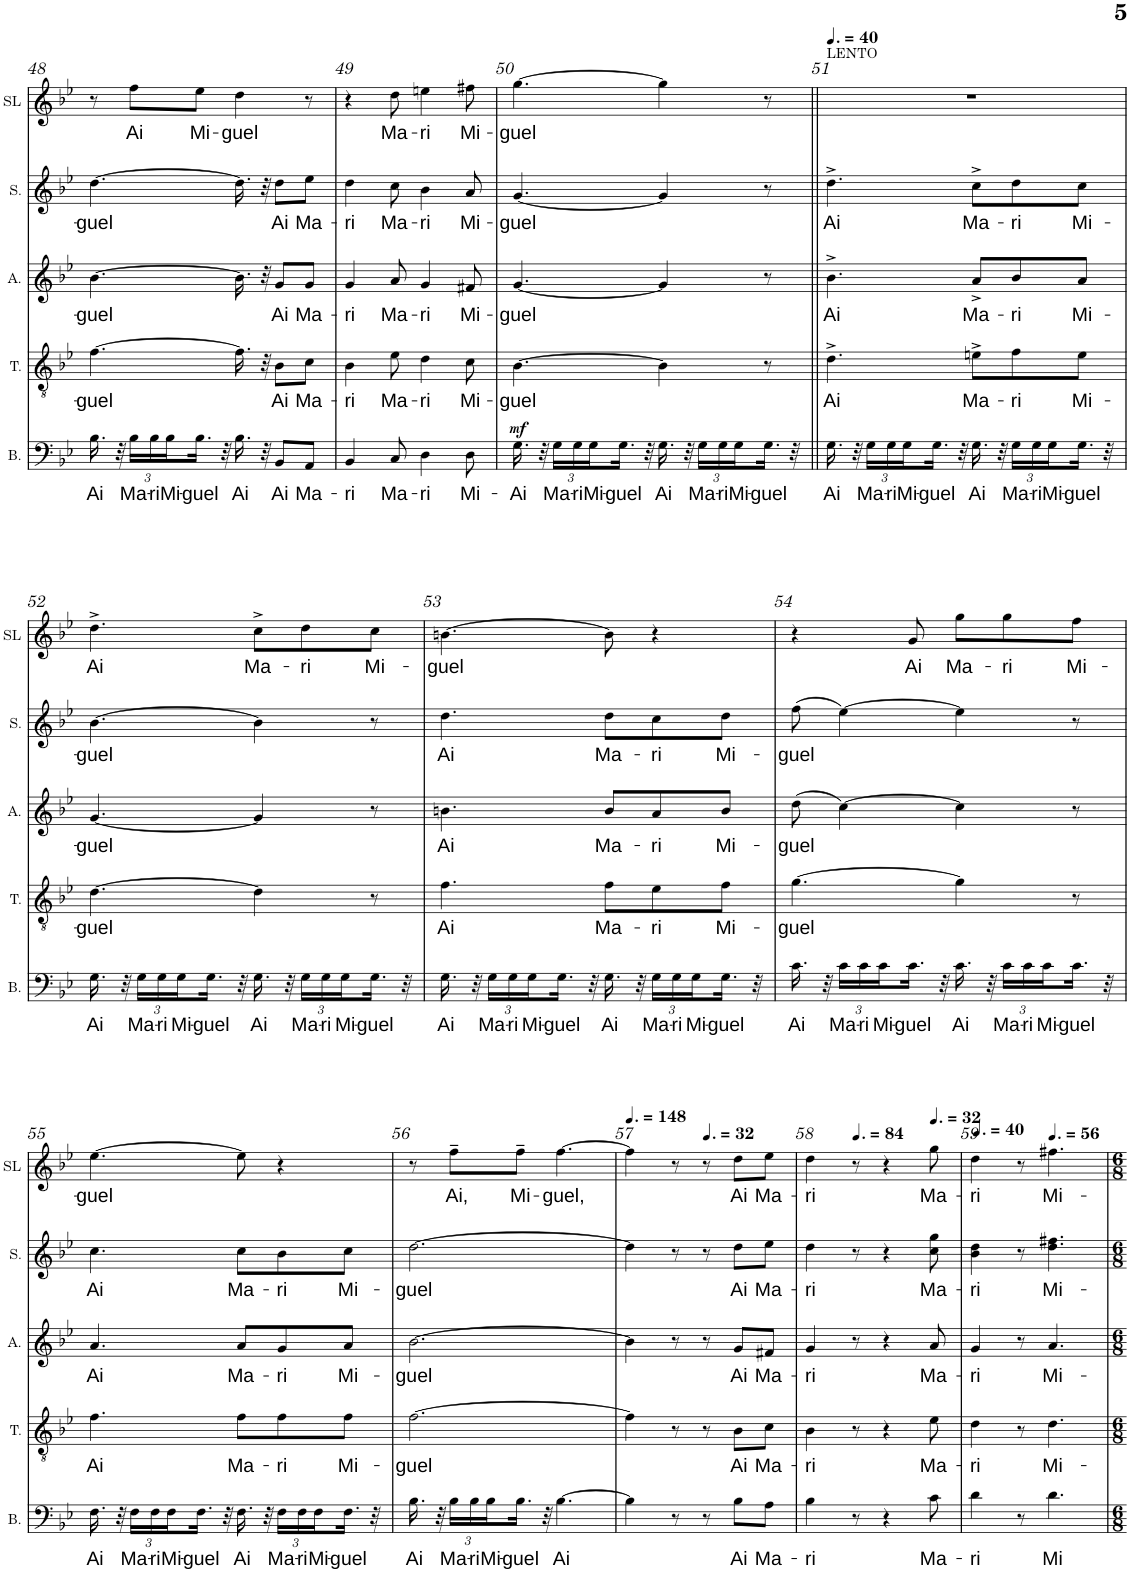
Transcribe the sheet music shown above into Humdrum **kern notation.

**kern	**text	**dynam	**kern	**text	**kern	**text	**kern	**text	**kern	**text
*part5	*part5	*part5	*part4	*part4	*part3	*part3	*part2	*part2	*part1	*part1
*staff5	*staff5	*staff5	*staff4	*staff4	*staff3	*staff3	*staff2	*staff2	*staff1	*staff1
*I"Basse	*	*	*I"Ténor	*	*I"Alto	*	*I"Soprano	*	*I"Solo	*
*I'B.	*	*	*I'T.	*	*I'A.	*	*I'S.	*	*I'SL	*
!!LO:PB:g=z
*clefF4	*	*	*clefGv2	*	*clefG2	*	*clefG2	*	*clefG2	*
*k[b-e-]	*	*	*k[b-e-]	*	*k[b-e-]	*	*k[b-e-]	*	*k[b-e-]	*
*M6/8	*	*	*M6/8	*	*M6/8	*	*M6/8	*	*M6/8	*
=48	=48	=48	=48	=48	=48	=48	=48	=48	=48	=48
!	!LO:LY:b	!	!	!LO:LY:b	!	!LO:LY:b	!	!LO:LY:b	!	!
16.B-\	Ai	.	[4.f\	-guel	[4.b-\	-guel	[4.dd\	-guel	8r	.
32r	.	.	.	.	.	.	.	.	.	.
*Xbrackettup	*	*	*	*	*	*	*	*	*	*
!	!LO:LY:b	!	!	!	!	!	!	!	!	!LO:LY:b
24B-\LL	Ma-	.	.	.	.	.	.	.	8ff\L	Ai
!	!LO:LY:b	!	!	!	!	!	!	!	!	!
24B-\	-ri	.	.	.	.	.	.	.	.	.
!	!LO:LY:b	!	!	!	!	!	!	!	!	!
24B-\	Mi-	.	.	.	.	.	.	.	.	.
!	!LO:LY:b	!	!	!	!	!	!	!	!	!LO:LY:b
16.B-\JJ	-guel	.	.	.	.	.	.	.	8ee-\J	Mi-
32r	.	.	.	.	.	.	.	.	.	.
!	!LO:LY:b	!	!	!	!	!	!	!	!	!LO:LY:b
16.B-\	Ai	.	16.f\]	.	16.b-\]	.	16.dd\]	.	4dd\	-guel
32r	.	.	32r	.	32r	.	32r	.	.	.
!	!LO:LY:b	!	!	!LO:LY:b	!	!LO:LY:b	!	!LO:LY:b	!	!
8BB-/L	Ai	.	8B-\L	Ai	8g/L	Ai	8dd\L	Ai	.	.
!	!LO:LY:b	!	!	!LO:LY:b	!	!LO:LY:b	!	!LO:LY:b	!	!
8AA/J	Ma-	.	8c\J	Ma-	8g/J	Ma-	8ee-\J	Ma-	8r	.
=49	=49	=49	=49	=49	=49	=49	=49	=49	=49	=49
!	!LO:LY:b	!	!	!LO:LY:b	!	!LO:LY:b	!	!LO:LY:b	!	!
4BB-/	-ri	.	4B-\	-ri	4g/	-ri	4dd\	-ri	4r	.
!	!LO:LY:b	!	!	!LO:LY:b	!	!LO:LY:b	!	!LO:LY:b	!	!LO:LY:b
8C/	Ma-	.	8e-\	Ma-	8a/	Ma-	8cc\	Ma-	8dd\	Ma-
!	!LO:LY:b	!	!	!LO:LY:b	!	!LO:LY:b	!	!LO:LY:b	!	!LO:LY:b
4D\	-ri	.	4d\	-ri	4g/	-ri	4b-\	-ri	4een\	-ri
!	!LO:LY:b	!	!	!LO:LY:b	!	!LO:LY:b	!	!LO:LY:b	!	!LO:LY:b
8D\	Mi-	.	8c\	Mi-	8f#X/	Mi-	8a/	Mi-	8ff#X\	Mi-
=50	=50	=50	=50	=50	=50	=50	=50	=50	=50	=50
!	!LO:LY:b	!LO:DY:a	!	!LO:LY:b	!	!LO:LY:b	!	!LO:LY:b	!	!LO:LY:b
16.G\	Ai	mf	[4.B-\	-guel	[4.g/	-guel	[4.g/	-guel	[4.gg\	-guel
32r	.	.	.	.	.	.	.	.	.	.
!	!LO:LY:b	!	!	!	!	!	!	!	!	!
24G\LL	Ma-	.	.	.	.	.	.	.	.	.
!	!LO:LY:b	!	!	!	!	!	!	!	!	!
24G\	-ri	.	.	.	.	.	.	.	.	.
!	!LO:LY:b	!	!	!	!	!	!	!	!	!
24G\	Mi-	.	.	.	.	.	.	.	.	.
!	!LO:LY:b	!	!	!	!	!	!	!	!	!
16.G\JJ	-guel	.	.	.	.	.	.	.	.	.
32r	.	.	.	.	.	.	.	.	.	.
!	!LO:LY:b	!	!	!	!	!	!	!	!	!
16.G\	Ai	.	4B-\]	.	4g/]	.	4g/]	.	4gg\]	.
32r	.	.	.	.	.	.	.	.	.	.
!	!LO:LY:b	!	!	!	!	!	!	!	!	!
24G\LL	Ma-	.	.	.	.	.	.	.	.	.
!	!LO:LY:b	!	!	!	!	!	!	!	!	!
24G\	-ri	.	.	.	.	.	.	.	.	.
!	!LO:LY:b	!	!	!	!	!	!	!	!	!
24G\	Mi-	.	.	.	.	.	.	.	.	.
!	!LO:LY:b	!	!	!	!	!	!	!	!	!
16.G\JJ	-guel	.	8r	.	8r	.	8r	.	8r	.
32r	.	.	.	.	.	.	.	.	.	.
=51||	=51||	=51||	=51||	=51||	=51||	=51||	=51||	=51||	=51||	=51||
*	*	*	*	*	*	*	*	*	*MM60	*
!	!	!	!	!	!	!	!	!	!LO:TX:a:t=LENTO	!
!	!LO:LY:b	!	!	!LO:LY:b	!	!LO:LY:b	!	!LO:LY:b	!	!
16.G\	Ai	.	4.d^\	Ai	4.b-^\	Ai	4.dd^\	Ai	2.r	.
32r	.	.	.	.	.	.	.	.	.	.
!	!LO:LY:b	!	!	!	!	!	!	!	!	!
24G\LL	Ma-	.	.	.	.	.	.	.	.	.
!	!LO:LY:b	!	!	!	!	!	!	!	!	!
24G\	-ri	.	.	.	.	.	.	.	.	.
!	!LO:LY:b	!	!	!	!	!	!	!	!	!
24G\	Mi-	.	.	.	.	.	.	.	.	.
!	!LO:LY:b	!	!	!	!	!	!	!	!	!
16.G\JJ	-guel	.	.	.	.	.	.	.	.	.
32r	.	.	.	.	.	.	.	.	.	.
!	!LO:LY:b	!	!	!LO:LY:b	!	!LO:LY:b	!	!LO:LY:b	!	!
16.G\	Ai	.	8en^\L	Ma-	8a^/L	Ma-	8cc^\L	Ma-	.	.
32r	.	.	.	.	.	.	.	.	.	.
!	!LO:LY:b	!	!	!LO:LY:b	!	!LO:LY:b	!	!LO:LY:b	!	!
24G\LL	Ma-	.	8f\	-ri	8b-/	-ri	8dd\	-ri	.	.
!	!LO:LY:b	!	!	!	!	!	!	!	!	!
24G\	-ri	.	.	.	.	.	.	.	.	.
!	!LO:LY:b	!	!	!	!	!	!	!	!	!
24G\	Mi-	.	.	.	.	.	.	.	.	.
!	!LO:LY:b	!	!	!LO:LY:b	!	!LO:LY:b	!	!LO:LY:b	!	!
16.G\JJ	-guel	.	8e\J	Mi-	8a/J	Mi-	8cc\J	Mi-	.	.
32r	.	.	.	.	.	.	.	.	.	.
!!LO:LB:g=z
=52	=52	=52	=52	=52	=52	=52	=52	=52	=52	=52
!	!LO:LY:b	!	!	!LO:LY:b	!	!LO:LY:b	!	!LO:LY:b	!	!LO:LY:b
16.G\	Ai	.	[4.d\	-guel	[4.g/	-guel	[4.b-\	-guel	4.dd^\	Ai
32r	.	.	.	.	.	.	.	.	.	.
!	!LO:LY:b	!	!	!	!	!	!	!	!	!
24G\LL	Ma-	.	.	.	.	.	.	.	.	.
!	!LO:LY:b	!	!	!	!	!	!	!	!	!
24G\	-ri	.	.	.	.	.	.	.	.	.
!	!LO:LY:b	!	!	!	!	!	!	!	!	!
24G\	Mi-	.	.	.	.	.	.	.	.	.
!	!LO:LY:b	!	!	!	!	!	!	!	!	!
16.G\JJ	-guel	.	.	.	.	.	.	.	.	.
32r	.	.	.	.	.	.	.	.	.	.
!	!LO:LY:b	!	!	!	!	!	!	!	!	!LO:LY:b
16.G\	Ai	.	4d\]	.	4g/]	.	4b-\]	.	8cc^\L	Ma-
32r	.	.	.	.	.	.	.	.	.	.
!	!LO:LY:b	!	!	!	!	!	!	!	!	!LO:LY:b
24G\LL	Ma-	.	.	.	.	.	.	.	8dd\	-ri
!	!LO:LY:b	!	!	!	!	!	!	!	!	!
24G\	-ri	.	.	.	.	.	.	.	.	.
!	!LO:LY:b	!	!	!	!	!	!	!	!	!
24G\	Mi-	.	.	.	.	.	.	.	.	.
!	!LO:LY:b	!	!	!	!	!	!	!	!	!LO:LY:b
16.G\JJ	-guel	.	8r	.	8r	.	8r	.	8cc\J	Mi-
32r	.	.	.	.	.	.	.	.	.	.
=53	=53	=53	=53	=53	=53	=53	=53	=53	=53	=53
!	!LO:LY:b	!	!	!LO:LY:b	!	!LO:LY:b	!	!LO:LY:b	!	!LO:LY:b
16.G\	Ai	.	4.f\	Ai	4.bn\	Ai	4.dd\	Ai	[4.bn\	-guel
32r	.	.	.	.	.	.	.	.	.	.
!	!LO:LY:b	!	!	!	!	!	!	!	!	!
24G\LL	Ma-	.	.	.	.	.	.	.	.	.
!	!LO:LY:b	!	!	!	!	!	!	!	!	!
24G\	-ri	.	.	.	.	.	.	.	.	.
!	!LO:LY:b	!	!	!	!	!	!	!	!	!
24G\	Mi-	.	.	.	.	.	.	.	.	.
!	!LO:LY:b	!	!	!	!	!	!	!	!	!
16.G\JJ	-guel	.	.	.	.	.	.	.	.	.
32r	.	.	.	.	.	.	.	.	.	.
!	!LO:LY:b	!	!	!LO:LY:b	!	!LO:LY:b	!	!LO:LY:b	!	!
16.G\	Ai	.	8f\L	Ma-	8b/L	Ma-	8dd\L	Ma-	8b\]	.
32r	.	.	.	.	.	.	.	.	.	.
!	!LO:LY:b	!	!	!LO:LY:b	!	!LO:LY:b	!	!LO:LY:b	!	!
24G\LL	Ma-	.	8e-\	-ri	8a/	-ri	8cc\	-ri	4r	.
!	!LO:LY:b	!	!	!	!	!	!	!	!	!
24G\	-ri	.	.	.	.	.	.	.	.	.
!	!LO:LY:b	!	!	!	!	!	!	!	!	!
24G\	Mi-	.	.	.	.	.	.	.	.	.
!	!LO:LY:b	!	!	!LO:LY:b	!	!LO:LY:b	!	!LO:LY:b	!	!
16.G\JJ	-guel	.	8f\J	Mi-	8b/J	Mi-	8dd\J	Mi-	.	.
32r	.	.	.	.	.	.	.	.	.	.
=54	=54	=54	=54	=54	=54	=54	=54	=54	=54	=54
!	!LO:LY:b	!	!	!LO:LY:b	!	!LO:LY:b	!	!LO:LY:b	!	!
16.c\	Ai	.	[4.g\	-guel	(8dd\	-guel	(8ff\	-guel	4r	.
32r	.	.	.	.	.	.	.	.	.	.
!	!LO:LY:b	!	!	!	!	!	!	!	!	!
24c\LL	Ma-	.	.	.	[4cc\)	.	[4ee-\)	.	.	.
!	!LO:LY:b	!	!	!	!	!	!	!	!	!
24c\	-ri	.	.	.	.	.	.	.	.	.
!	!LO:LY:b	!	!	!	!	!	!	!	!	!
24c\	Mi-	.	.	.	.	.	.	.	.	.
!	!LO:LY:b	!	!	!	!	!	!	!	!	!LO:LY:b
16.c\JJ	-guel	.	.	.	.	.	.	.	8g/	Ai
32r	.	.	.	.	.	.	.	.	.	.
!	!LO:LY:b	!	!	!	!	!	!	!	!	!LO:LY:b
16.c\	Ai	.	4g\]	.	4cc\]	.	4ee-\]	.	8gg\L	Ma-
32r	.	.	.	.	.	.	.	.	.	.
!	!LO:LY:b	!	!	!	!	!	!	!	!	!LO:LY:b
24c\LL	Ma-	.	.	.	.	.	.	.	8gg\	-ri
!	!LO:LY:b	!	!	!	!	!	!	!	!	!
24c\	-ri	.	.	.	.	.	.	.	.	.
!	!LO:LY:b	!	!	!	!	!	!	!	!	!
24c\	Mi-	.	.	.	.	.	.	.	.	.
!	!LO:LY:b	!	!	!	!	!	!	!	!	!LO:LY:b
16.c\JJ	-guel	.	8r	.	8r	.	8r	.	8ff\J	Mi-
32r	.	.	.	.	.	.	.	.	.	.
!!LO:LB:g=z
=55	=55	=55	=55	=55	=55	=55	=55	=55	=55	=55
!	!LO:LY:b	!	!	!LO:LY:b	!	!LO:LY:b	!	!LO:LY:b	!	!LO:LY:b
16.F\	Ai	.	4.f\	Ai	4.a/	Ai	4.cc\	Ai	[4.ee-\	-guel
32r	.	.	.	.	.	.	.	.	.	.
!	!LO:LY:b	!	!	!	!	!	!	!	!	!
24F\LL	Ma-	.	.	.	.	.	.	.	.	.
!	!LO:LY:b	!	!	!	!	!	!	!	!	!
24F\	-ri	.	.	.	.	.	.	.	.	.
!	!LO:LY:b	!	!	!	!	!	!	!	!	!
24F\	Mi-	.	.	.	.	.	.	.	.	.
!	!LO:LY:b	!	!	!	!	!	!	!	!	!
16.F\JJ	-guel	.	.	.	.	.	.	.	.	.
32r	.	.	.	.	.	.	.	.	.	.
!	!LO:LY:b	!	!	!LO:LY:b	!	!LO:LY:b	!	!LO:LY:b	!	!
16.F\	Ai	.	8f\L	Ma-	8a/L	Ma-	8cc\L	Ma-	8ee-\]	.
32r	.	.	.	.	.	.	.	.	.	.
!	!LO:LY:b	!	!	!LO:LY:b	!	!LO:LY:b	!	!LO:LY:b	!	!
24F\LL	Ma-	.	8f\	-ri	8g/	-ri	8b-\	-ri	4r	.
!	!LO:LY:b	!	!	!	!	!	!	!	!	!
24F\	-ri	.	.	.	.	.	.	.	.	.
!	!LO:LY:b	!	!	!	!	!	!	!	!	!
24F\	Mi-	.	.	.	.	.	.	.	.	.
!	!LO:LY:b	!	!	!LO:LY:b	!	!LO:LY:b	!	!LO:LY:b	!	!
16.F\JJ	-guel	.	8f\J	Mi-	8a/J	Mi-	8cc\J	Mi-	.	.
32r	.	.	.	.	.	.	.	.	.	.
=56	=56	=56	=56	=56	=56	=56	=56	=56	=56	=56
!	!LO:LY:b	!	!	!LO:LY:b	!	!LO:LY:b	!	!LO:LY:b	!	!
16.B-\	Ai	.	[2.f\	-guel	[2.b-\	-guel	[2.dd\	-guel	8r	.
32r	.	.	.	.	.	.	.	.	.	.
!	!LO:LY:b	!	!	!	!	!	!	!	!	!LO:LY:b
24B-\LL	Ma-	.	.	.	.	.	.	.	8ff~\L	Ai,
!	!LO:LY:b	!	!	!	!	!	!	!	!	!
24B-\	-ri	.	.	.	.	.	.	.	.	.
!	!LO:LY:b	!	!	!	!	!	!	!	!	!
24B-\	Mi-	.	.	.	.	.	.	.	.	.
!	!LO:LY:b	!	!	!	!	!	!	!	!	!LO:LY:b
16.B-\JJ	-guel	.	.	.	.	.	.	.	8ff~\J	Mi-
32r	.	.	.	.	.	.	.	.	.	.
!	!LO:LY:b	!	!	!	!	!	!	!	!	!LO:LY:b
[4.B-\	Ai	.	.	.	.	.	.	.	[4.ff\	-guel,
=57	=57	=57	=57	=57	=57	=57	=57	=57	=57	=57
*	*	*	*	*	*	*	*	*	*MM222	*
4B-\]	.	.	4f\]	.	4b-\]	.	4dd\]	.	4ff\]	.
8r	.	.	8r	.	8r	.	8r	.	8r	.
*	*	*	*	*	*	*	*	*	*MM48	*
8r	.	.	8r	.	8r	.	8r	.	8r	.
!	!LO:LY:b	!	!	!LO:LY:b	!	!LO:LY:b	!	!LO:LY:b	!	!LO:LY:b
8B-\L	Ai	.	8B-\L	Ai	8g/L	Ai	8dd\L	Ai	8dd\L	Ai
!	!LO:LY:b	!	!	!LO:LY:b	!	!LO:LY:b	!	!LO:LY:b	!	!LO:LY:b
8A\J	Ma-	.	8c\J	Ma-	8f#X/J	Ma-	8ee-\J	Ma-	8ee-\J	Ma-
=58	=58	=58	=58	=58	=58	=58	=58	=58	=58	=58
!	!LO:LY:b	!	!	!LO:LY:b	!	!LO:LY:b	!	!LO:LY:b	!	!LO:LY:b
4B-\	-ri	.	4B-\	-ri	4g/	-ri	4dd\	-ri	4dd\	-ri
*	*	*	*	*	*	*	*	*	*MM126	*
8r	.	.	8r	.	8r	.	8r	.	8r	.
4r	.	.	4r	.	4r	.	4r	.	4r	.
*	*	*	*	*	*	*	*	*	*MM48	*
!	!LO:LY:b	!	!	!LO:LY:b	!	!LO:LY:b	!	!LO:LY:b	!	!LO:LY:b
8c\	Ma-	.	8e-\	Ma-	8a/	Ma-	8cc\ 8gg\	Ma-	8gg\	Ma-
=59	=59	=59	=59	=59	=59	=59	=59	=59	=59	=59
*	*	*	*	*	*	*	*	*	*MM60	*
!	!LO:LY:b	!	!	!LO:LY:b	!	!LO:LY:b	!	!LO:LY:b	!	!LO:LY:b
4d\	-ri	.	4d\	-ri	4g/	-ri	4b-\ 4dd\	-ri	4dd\	-ri
8r	.	.	8r	.	8r	.	8r	.	8r	.
*	*	*	*	*	*	*	*	*	*MM84	*
!	!LO:LY:b	!	!	!LO:LY:b	!	!LO:LY:b	!	!LO:LY:b	!	!LO:LY:b
4.d\	Mi	.	4.d\	Mi-	4.a/	Mi-	4.dd\ 4.ff#X\	Mi-	4.ff#X\	Mi-
=	=	=	=	=	=	=	=	=	=	=
*-	*-	*-	*-	*-	*-	*-	*-	*-	*-	*-
